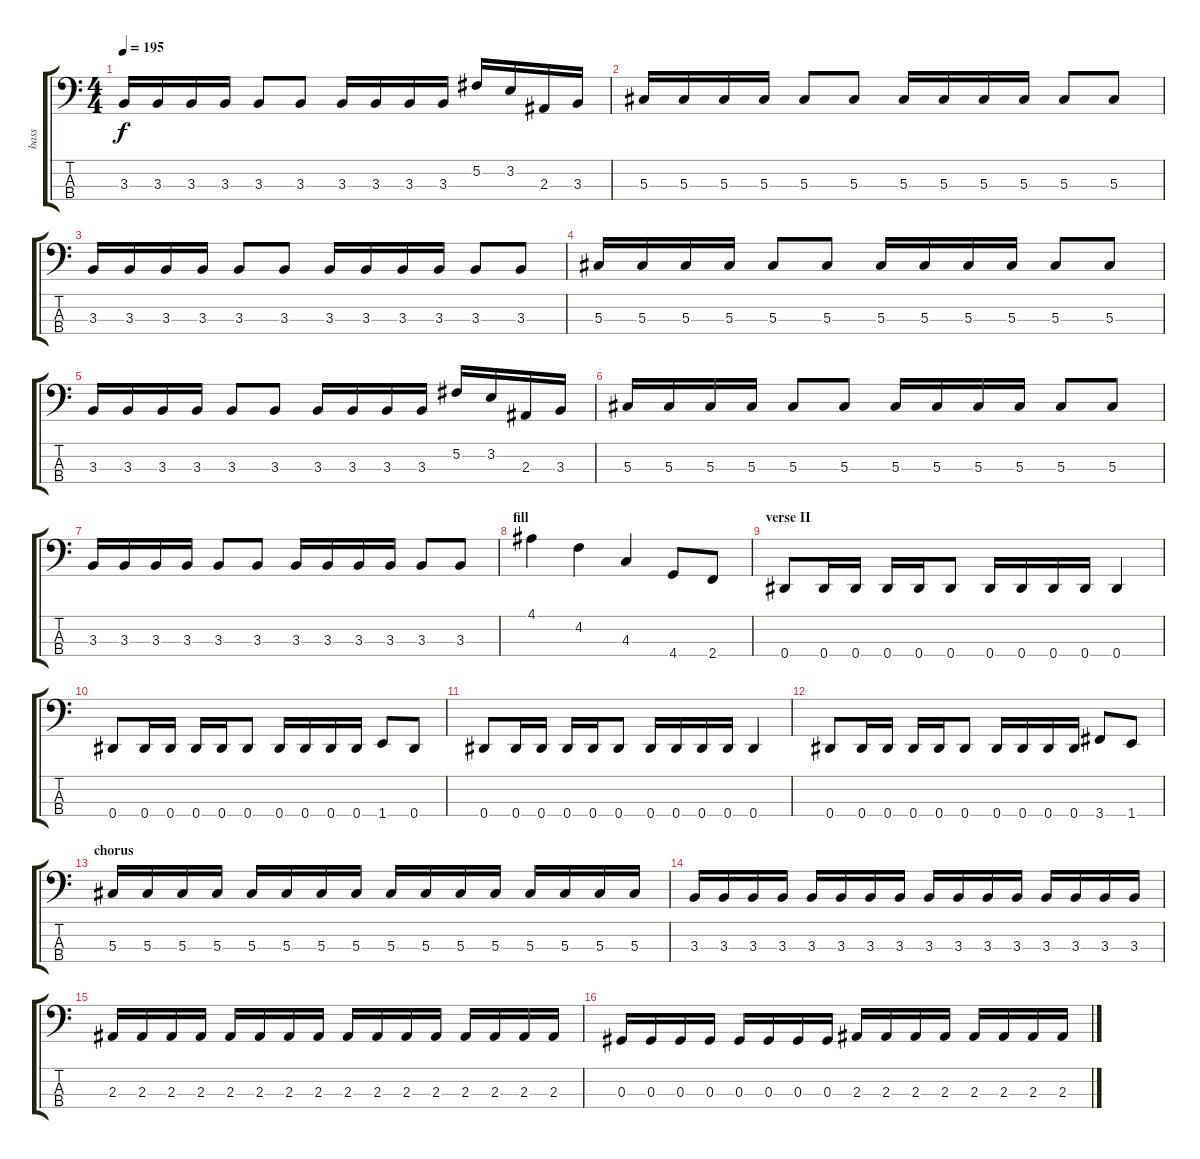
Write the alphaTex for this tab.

\track ("bass" "bass") {instrument electricbassfinger}
\staff {score tabs}
\tuning (Gb2 Db2 Ab1 Eb1) {hide}
\ts (4 4)
\tempo 195
\clef f4
\ks c
3.3.16{dy f} 3.3.16 3.3.16 3.3.16 3.3.8 3.3.8 3.3.16 3.3.16 3.3.16 3.3.16 5.2.16 3.2.16 2.3.16 3.3.16 |
5.3.16 5.3.16 5.3.16 5.3.16 5.3.8 5.3.8 5.3.16 5.3.16 5.3.16 5.3.16 5.3.8 5.3.8 |
3.3.16 3.3.16 3.3.16 3.3.16 3.3.8 3.3.8 3.3.16 3.3.16 3.3.16 3.3.16 3.3.8 3.3.8 |
5.3.16 5.3.16 5.3.16 5.3.16 5.3.8 5.3.8 5.3.16 5.3.16 5.3.16 5.3.16 5.3.8 5.3.8 |
3.3.16 3.3.16 3.3.16 3.3.16 3.3.8 3.3.8 3.3.16 3.3.16 3.3.16 3.3.16 5.2.16 3.2.16 2.3.16 3.3.16 |
5.3.16 5.3.16 5.3.16 5.3.16 5.3.8 5.3.8 5.3.16 5.3.16 5.3.16 5.3.16 5.3.8 5.3.8 |
3.3.16 3.3.16 3.3.16 3.3.16 3.3.8 3.3.8 3.3.16 3.3.16 3.3.16 3.3.16 3.3.8 3.3.8 |
\section ("" "fill")
4.1.4 4.2.4 4.3.4 4.4.8 2.4.8 |
\section ("" "verse II")
0.4.8 0.4.16 0.4.16 0.4.16 0.4.16 0.4.8 0.4.16 0.4.16 0.4.16 0.4.16 0.4.4 |
0.4.8 0.4.16 0.4.16 0.4.16 0.4.16 0.4.8 0.4.16 0.4.16 0.4.16 0.4.16 1.4.8 0.4.8 |
0.4.8 0.4.16 0.4.16 0.4.16 0.4.16 0.4.8 0.4.16 0.4.16 0.4.16 0.4.16 0.4.4 |
0.4.8 0.4.16 0.4.16 0.4.16 0.4.16 0.4.8 0.4.16 0.4.16 0.4.16 0.4.16 3.4.8 1.4.8 |
\section ("" "chorus")
5.3.16 5.3.16 5.3.16 5.3.16 5.3.16 5.3.16 5.3.16 5.3.16 5.3.16 5.3.16 5.3.16 5.3.16 5.3.16 5.3.16 5.3.16 5.3.16 |
3.3.16 3.3.16 3.3.16 3.3.16 3.3.16 3.3.16 3.3.16 3.3.16 3.3.16 3.3.16 3.3.16 3.3.16 3.3.16 3.3.16 3.3.16 3.3.16 |
2.3.16 2.3.16 2.3.16 2.3.16 2.3.16 2.3.16 2.3.16 2.3.16 2.3.16 2.3.16 2.3.16 2.3.16 2.3.16 2.3.16 2.3.16 2.3.16 |
0.3.16 0.3.16 0.3.16 0.3.16 0.3.16 0.3.16 0.3.16 0.3.16 2.3.16 2.3.16 2.3.16 2.3.16 2.3.16 2.3.16 2.3.16 2.3.16
